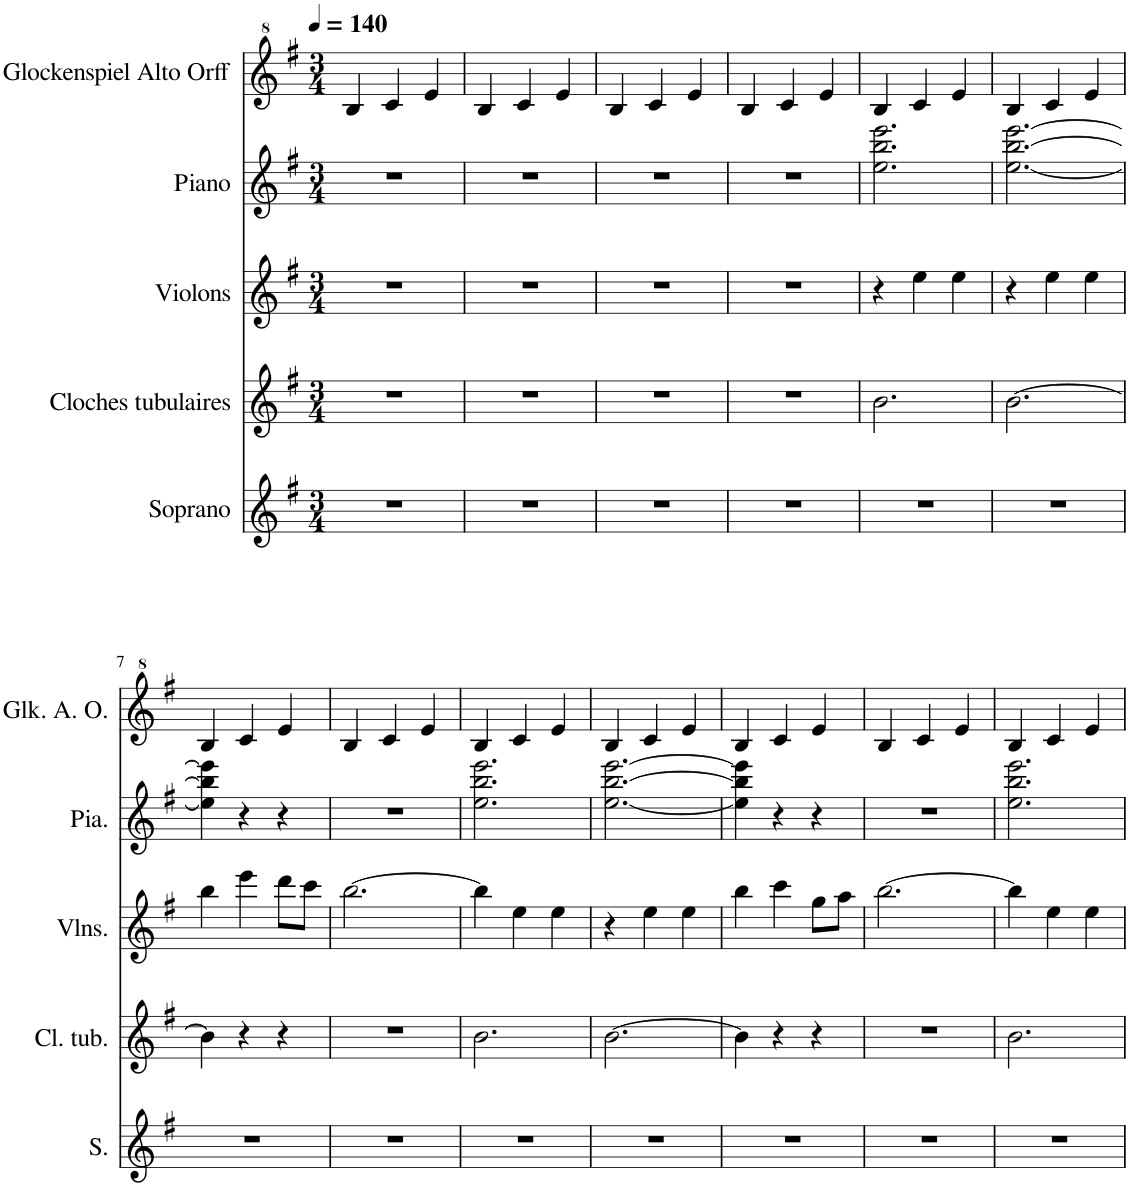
**kern	**kern	**kern	**kern	**kern
*part5	*part4	*part3	*part2	*part1
*staff5	*staff4	*staff3	*staff2	*staff1
*I"Soprano	*I"Cloches tubulaires	*I"Violons	*I"Piano	*I"Glockenspiel Alto Orff
*I'S.	*I'Cl. tub.	*I'Vlns.	*I'Pia.	*I'Glk. A. O.
*clefG2	*clefG2	*clefG2	*clefG2	*clefG^2
*k[f#]	*k[f#]	*k[f#]	*k[f#]	*k[f#]
*M3/4	*M3/4	*M3/4	*M3/4	*M3/4
*MM140	*MM140	*MM140	*MM140	*MM140
=1	=1	=1	=1	=1
2.r	2.r	2.r	2.r	4b/
.	.	.	.	4cc/
.	.	.	.	4ee/
=2	=2	=2	=2	=2
2.r	2.r	2.r	2.r	4b/
.	.	.	.	4cc/
.	.	.	.	4ee/
=3	=3	=3	=3	=3
2.r	2.r	2.r	2.r	4b/
.	.	.	.	4cc/
.	.	.	.	4ee/
=4	=4	=4	=4	=4
2.r	2.r	2.r	2.r	4b/
.	.	.	.	4cc/
.	.	.	.	4ee/
=5	=5	=5	=5	=5
2.r	2.b\	4r	2.ee\ 2.bb\ 2.eee\	4b/
.	.	4ee\	.	4cc/
.	.	4ee\	.	4ee/
=6	=6	=6	=6	=6
2.r	[2.b\	4r	[2.ee\ [2.bb\ [2.eee\	4b/
.	.	4ee\	.	4cc/
.	.	4ee\	.	4ee/
!!LO:LB:g=z
=7	=7	=7	=7	=7
2.r	4b\]	4bb\	4ee\] 4bb\] 4eee\]	4b/
.	4r	4eee\	4r	4cc/
.	4r	8ddd\L	4r	4ee/
.	.	8ccc\J	.	.
=8	=8	=8	=8	=8
2.r	2.r	[2.bb\	2.r	4b/
.	.	.	.	4cc/
.	.	.	.	4ee/
=9	=9	=9	=9	=9
2.r	2.b\	4bb\]	2.ee\ 2.bb\ 2.eee\	4b/
.	.	4ee\	.	4cc/
.	.	4ee\	.	4ee/
=10	=10	=10	=10	=10
2.r	[2.b\	4r	[2.ee\ [2.bb\ [2.eee\	4b/
.	.	4ee\	.	4cc/
.	.	4ee\	.	4ee/
=11	=11	=11	=11	=11
2.r	4b\]	4bb\	4ee\] 4bb\] 4eee\]	4b/
.	4r	4ccc\	4r	4cc/
.	4r	8gg\L	4r	4ee/
.	.	8aa\J	.	.
=12	=12	=12	=12	=12
2.r	2.r	[2.bb\	2.r	4b/
.	.	.	.	4cc/
.	.	.	.	4ee/
=13	=13	=13	=13	=13
2.r	2.b\	4bb\]	2.ee\ 2.bb\ 2.eee\	4b/
.	.	4ee\	.	4cc/
.	.	4ee\	.	4ee/
=	=	=	=	=
*-	*-	*-	*-	*-
